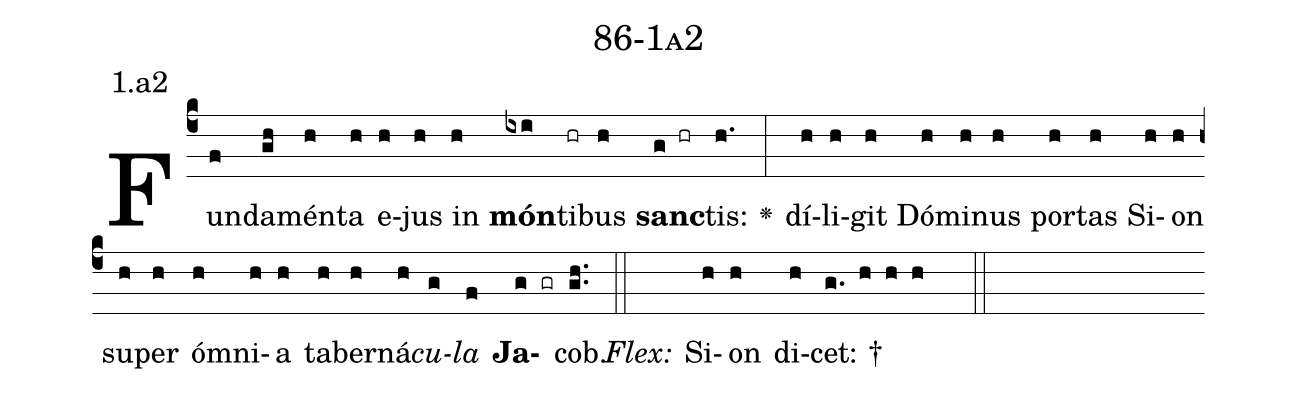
name: 86-1a2;
annotation: 1.a2;
%%
(c4)Fun(f)da(gh)mén(h)ta(h) e(h)jus(h) in(h) <b>món</b>(ixi)ti(hr)bus(h) <b>sanc</b>(g hr)tis:(h.) <v>\greheightstar</v>(:) dí(h)li(h)git(h) Dó(h)mi(h)nus(h) por(h)tas(h) Si(h)on(h) su(h)per(h) óm(h)ni(h)a(h) ta(h)ber(h)ná(h)<i>cu</i>(g)<i>la</i>(f) <b>Ja</b>(g gr)cob.(gh..) (::)
<i>Flex:</i>()  Si(h)on(h) di(h)cet: †(g. h h h  ::)

%E(h) u(h) o(g) u(f) a(g) e.(gh..) (::)
